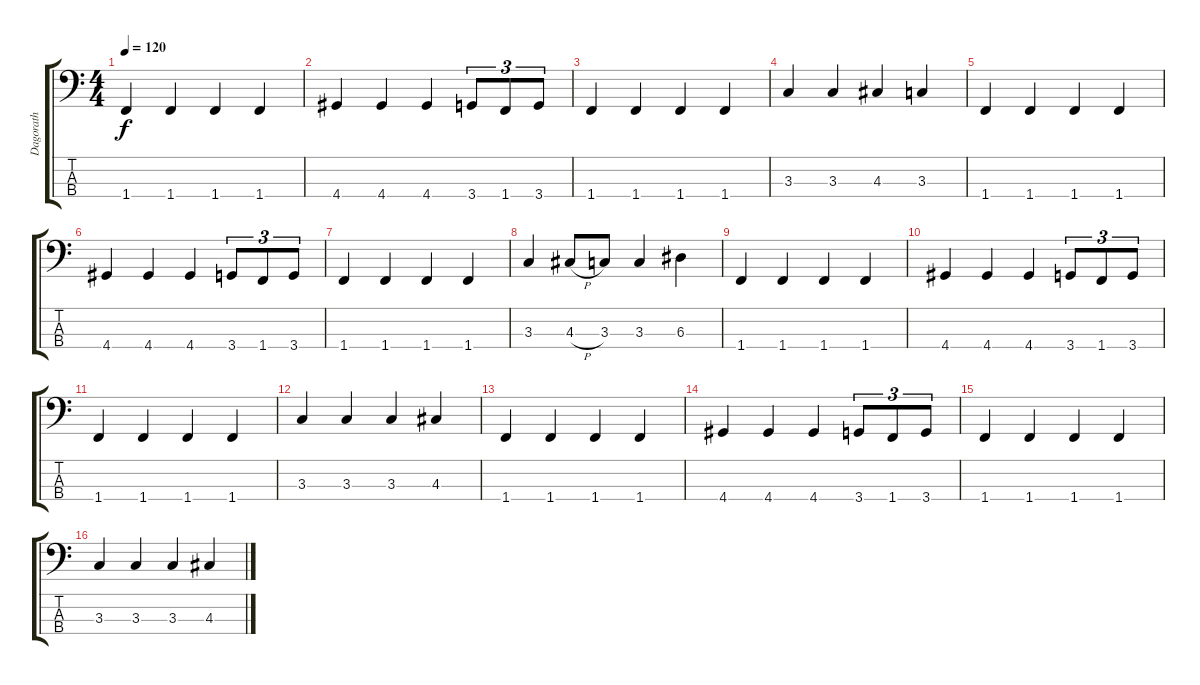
\track ("Dagorath" "Dagorath") {instrument electricbassfinger}
\staff {score tabs}
\tuning (G2 D2 A1 E1) {hide}
\ts (4 4)
\tempo 120
\clef f4
\ks c
1.4.4{dy f} 1.4.4 1.4.4 1.4.4 |
4.4.4 4.4.4 4.4.4 3.4.8{tu (3 2)} 1.4.8{tu (3 2)} 3.4.8{tu (3 2)} |
1.4.4 1.4.4 1.4.4 1.4.4 |
3.3.4 3.3.4 4.3.4 3.3.4 |
1.4.4 1.4.4 1.4.4 1.4.4 |
4.4.4 4.4.4 4.4.4 3.4.8{tu (3 2)} 1.4.8{tu (3 2)} 3.4.8{tu (3 2)} |
1.4.4 1.4.4 1.4.4 1.4.4 |
3.3.4 4.3{h}.8 3.3.8 3.3.4 6.3.4 |
1.4.4 1.4.4 1.4.4 1.4.4 |
4.4.4 4.4.4 4.4.4 3.4.8{tu (3 2)} 1.4.8{tu (3 2)} 3.4.8{tu (3 2)} |
1.4.4 1.4.4 1.4.4 1.4.4 |
3.3.4 3.3.4 3.3.4 4.3.4 |
1.4.4 1.4.4 1.4.4 1.4.4 |
4.4.4 4.4.4 4.4.4 3.4.8{tu (3 2)} 1.4.8{tu (3 2)} 3.4.8{tu (3 2)} |
1.4.4 1.4.4 1.4.4 1.4.4 |
3.3.4 3.3.4 3.3.4 4.3.4
